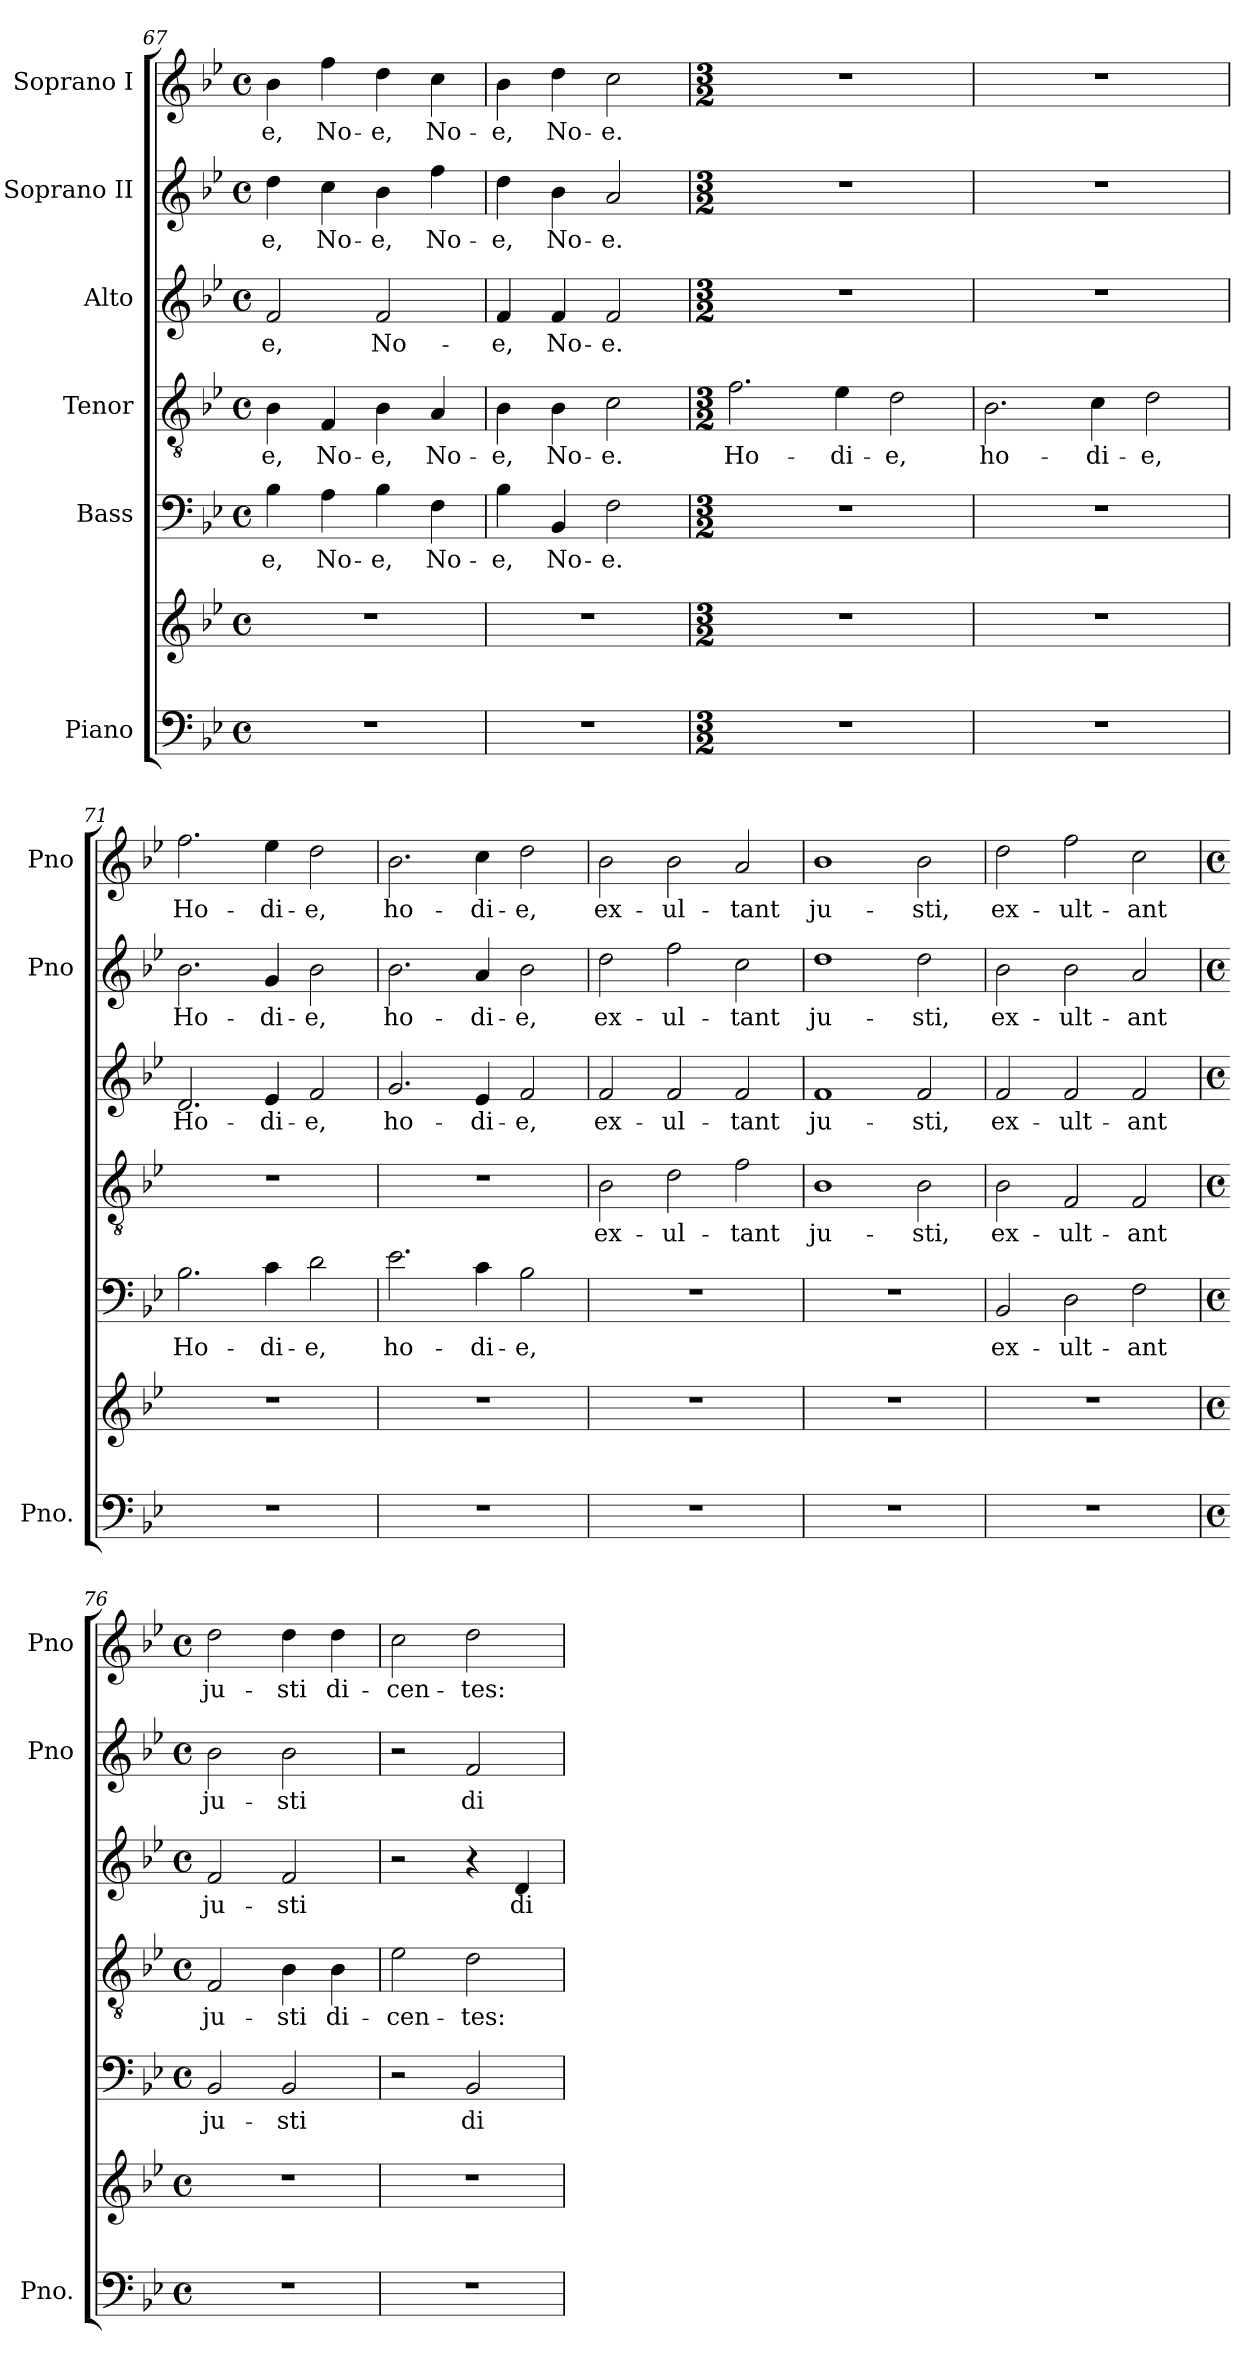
**kern	**kern	**kern	**text	**kern	**text	**kern	**text	**kern	**text	**kern	**text
*part6	*part6	*part5	*part5	*part4	*part4	*part3	*part3	*part2	*part2	*part1	*part1
*staff7	*staff6	*staff5	*staff5	*staff4	*staff4	*staff3	*staff3	*staff2	*staff2	*staff1	*staff1
*I"Piano	*	*I"Bass	*	*I"Tenor	*	*I"Alto	*	*I"Soprano II	*	*I"Soprano I	*
*I'Pno.	*	*	*	*	*	*	*	*I'Pno	*	*I'Pno	*
*clefF4	*clefG2	*clefF4	*	*clefGv2	*	*clefG2	*	*clefG2	*	*clefG2	*
*k[b-e-]	*k[b-e-]	*k[b-e-]	*	*k[b-e-]	*	*k[b-e-]	*	*k[b-e-]	*	*k[b-e-]	*
*B-:	*B-:	*B-:	*	*B-:	*	*B-:	*	*B-:	*	*B-:	*
*M4/4	*M4/4	*M4/4	*	*M4/4	*	*M4/4	*	*M4/4	*	*M4/4	*
*met(c)	*met(c)	*met(c)	*	*met(c)	*	*met(c)	*	*met(c)	*	*met(c)	*
=67	=67	=67	=67	=67	=67	=67	=67	=67	=67	=67	=67
1r	1r	4B-\	-e,	4B-\	-e,	2f/	-e,	4dd\	-e,	4b-\	-e,
.	.	4A\	No-	4F/	No-	.	.	4cc\	No-	4ff\	No-
.	.	4B-\	-e,	4B-\	-e,	2f/	No-	4b-\	-e,	4dd\	-e,
.	.	4F\	No-	4A/	No-	.	.	4ff\	No-	4cc\	No-
!!LO:LB:g=z
=68	=68	=68	=68	=68	=68	=68	=68	=68	=68	=68	=68
1r	1r	4B-\	-e,	4B-\	-e,	4f/	-e,	4dd\	-e,	4b-\	-e,
.	.	4BB-/	No-	4B-\	No-	4f/	No-	4b-\	No-	4dd\	No-
.	.	2F\	-e.	2c\	-e.	2f/	-e.	2a/	-e.	2cc\	-e.
=69	=69	=69	=69	=69	=69	=69	=69	=69	=69	=69	=69
*M3/2	*M3/2	*M3/2	*	*M3/2	*	*M3/2	*	*M3/2	*	*M3/2	*
1.r	1.r	1.r	.	2.f\	Ho-	1.r	.	1.r	.	1.r	.
.	.	.	.	4e-\	-di-	.	.	.	.	.	.
.	.	.	.	2d\	-e,	.	.	.	.	.	.
=70	=70	=70	=70	=70	=70	=70	=70	=70	=70	=70	=70
1.r	1.r	1.r	.	2.B-\	ho-	1.r	.	1.r	.	1.r	.
.	.	.	.	4c\	-di-	.	.	.	.	.	.
.	.	.	.	2d\	-e,	.	.	.	.	.	.
=71	=71	=71	=71	=71	=71	=71	=71	=71	=71	=71	=71
1.r	1.r	2.B-\	Ho-	1.r	.	2.d/	Ho-	2.b-\	Ho-	2.ff\	Ho-
.	.	4c\	-di-	.	.	4e-/	-di-	4g/	-di-	4ee-\	-di-
.	.	2d\	-e,	.	.	2f/	-e,	2b-\	-e,	2dd\	-e,
=72	=72	=72	=72	=72	=72	=72	=72	=72	=72	=72	=72
1.r	1.r	2.e-\	ho-	1.r	.	2.g/	ho-	2.b-\	ho-	2.b-\	ho-
.	.	4c\	-di-	.	.	4e-/	-di-	4a/	-di-	4cc\	-di-
.	.	2B-\	-e,	.	.	2f/	-e,	2b-\	-e,	2dd\	-e,
!!LO:LB:g=z
=73	=73	=73	=73	=73	=73	=73	=73	=73	=73	=73	=73
1.r	1.r	1.r	.	2B-\	ex-	2f/	ex-	2dd\	ex-	2b-\	ex-
.	.	.	.	2d\	-ul-	2f/	-ul-	2ff\	-ul-	2b-\	-ul-
.	.	.	.	2f\	-tant	2f/	-tant	2cc\	-tant	2a/	-tant
=74	=74	=74	=74	=74	=74	=74	=74	=74	=74	=74	=74
1.r	1.r	1.r	.	1B-	ju-	1f	ju-	1dd	ju-	1b-	ju-
.	.	.	.	2B-\	-sti,	2f/	-sti,	2dd\	-sti,	2b-\	-sti,
=75	=75	=75	=75	=75	=75	=75	=75	=75	=75	=75	=75
1.r	1.r	2BB-/	ex-	2B-\	ex-	2f/	ex-	2b-\	ex-	2dd\	ex-
.	.	2D\	-ult-	2F/	-ult-	2f/	-ult-	2b-\	-ult-	2ff\	-ult-
.	.	2F\	-ant	2F/	-ant	2f/	-ant	2a/	-ant	2cc\	-ant
=76	=76	=76	=76	=76	=76	=76	=76	=76	=76	=76	=76
*M4/4	*M4/4	*M4/4	*	*M4/4	*	*M4/4	*	*M4/4	*	*M4/4	*
*met(c)	*met(c)	*met(c)	*	*met(c)	*	*met(c)	*	*met(c)	*	*met(c)	*
1r	1r	2BB-/	ju-	2F/	ju-	2f/	ju-	2b-\	ju-	2dd\	ju-
.	.	2BB-/	-sti	4B-\	-sti	2f/	-sti	2b-\	-sti	4dd\	-sti
.	.	.	.	4B-\	di-	.	.	.	.	4dd\	di-
=77	=77	=77	=77	=77	=77	=77	=77	=77	=77	=77	=77
1r	1r	2r	.	2e-\	-cen-	2r	.	2r	.	2cc\	-cen-
.	.	2BB-/	di-	2d\	-tes:	4r	.	2f/	di-	2dd\	-tes:
.	.	.	.	.	.	4d/	di-	.	.	.	.
=	=	=	=	=	=	=	=	=	=	=	=
*-	*-	*-	*-	*-	*-	*-	*-	*-	*-	*-	*-
